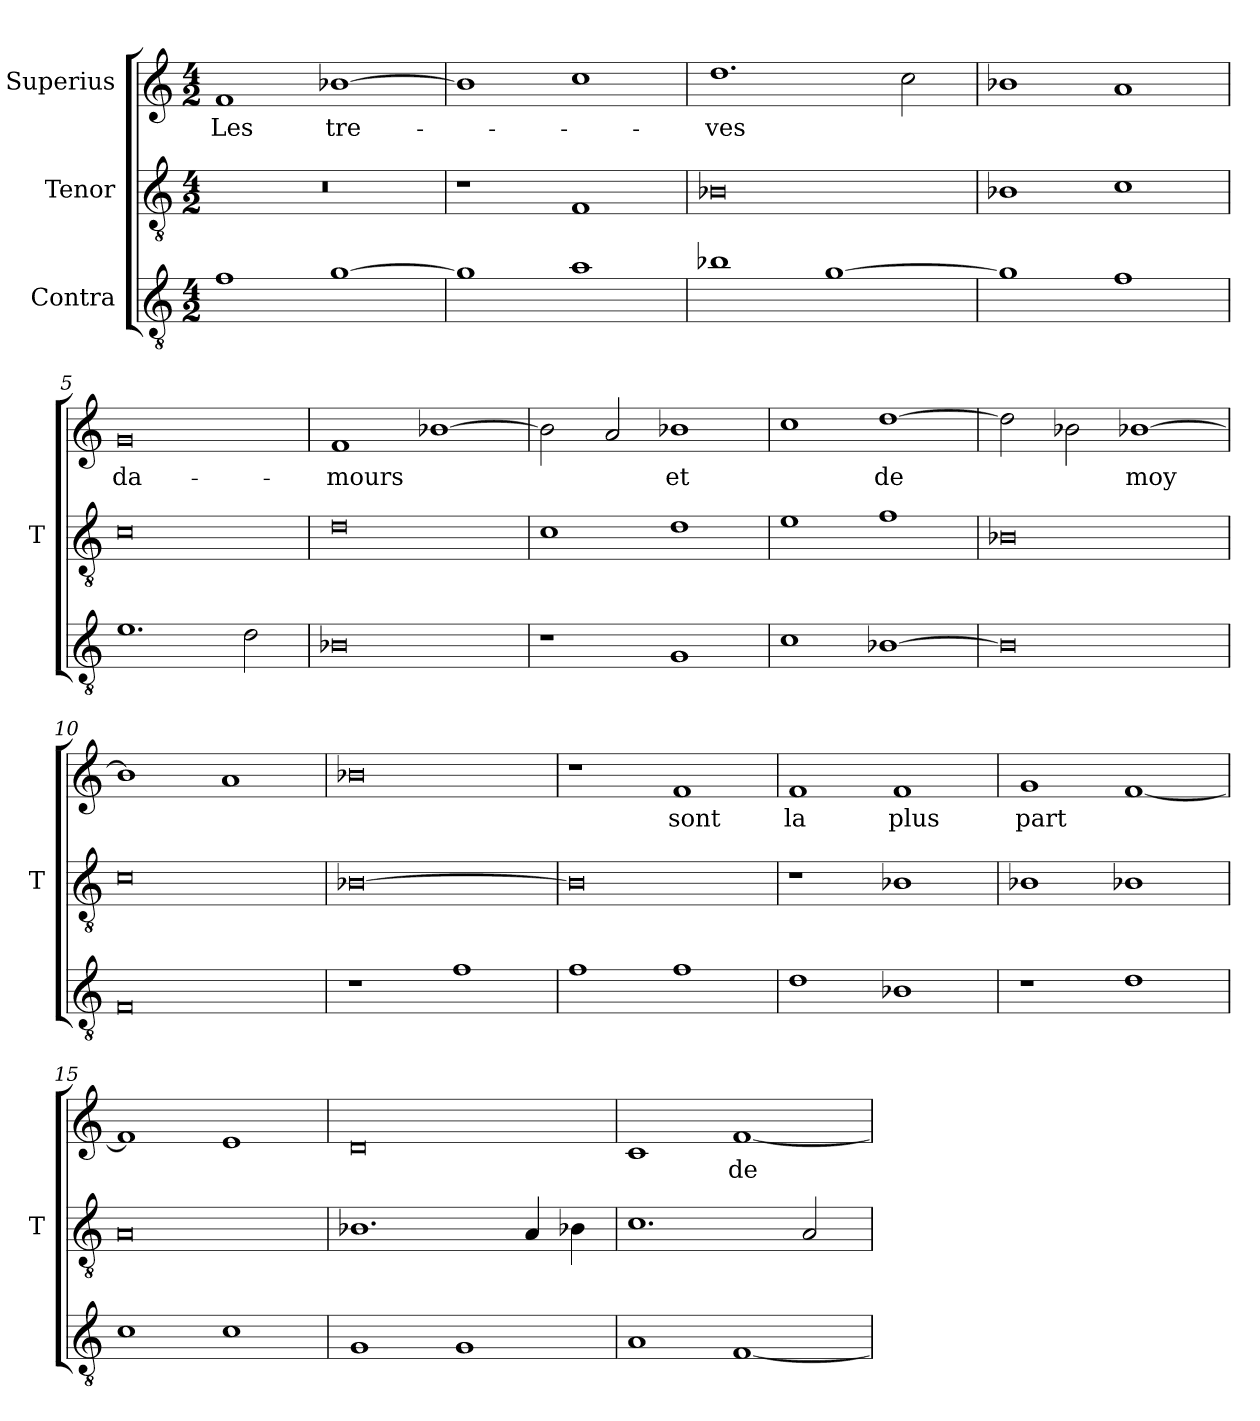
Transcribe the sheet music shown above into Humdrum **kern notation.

**kern	**kern	**kern	**text
*part3	*part2	*part1	*part1
*staff3	*staff2	*staff1	*staff1
*I"Contra	*I"Tenor	*I"Superius	*
*	*I'T	*	*
*clefGv2	*clefGv2	*clefG2	*
*M4/2	*M4/2	*M4/2	*
=1	=1	=1	=1
1f	0r	1f	-Les
[1g	.	[1b-X	tre-
=2	=2	=2	=2
1g]	1r	1b-]	.
1a	1F	1cc	.
=3	=3	=3	=3
1b-X	0B-X	1.dd	-ves
[1g	.	.	.
.	.	2cc	.
=4	=4	=4	=4
1g]	1B-X	1b-X	.
1f	1c	1a	.
=5	=5	=5	=5
1.e	0c	0g	da-
2d	.	.	.
=6	=6	=6	=6
0B-X	0d	1f	-mours
.	.	[1b-X	.
=7	=7	=7	=7
1r	1c	2b-]	.
.	.	2a	.
1G	1d	1b-X	-et
=8	=8	=8	=8
1c	1e	1cc	.
[1B-X	1f	[1dd	-de
=9	=9	=9	=9
0B-]	0B-X	2dd]	.
.	.	2b-X	.
.	.	[1b-X	-moy
=10	=10	=10	=10
0F	0c	1b-]	.
.	.	1a	.
=11	=11	=11	=11
1r	[0B-X	0b-X	.
1f	.	.	.
=12	=12	=12	=12
1f	0B-]	1r	.
1f	.	1f	-sont
=13	=13	=13	=13
1d	1r	1f	-la
1B-X	1B-X	1f	-plus
=14	=14	=14	=14
1r	1B-X	1g	-part
1d	1B-X	[1f	.
=15	=15	=15	=15
1c	0A	1f]	.
1c	.	1e	.
=16	=16	=16	=16
1G	1.B-X	0d	.
1G	.	.	.
.	4A	.	.
.	4B-X	.	.
=17	=17	=17	=17
1A	1.c	1c	.
[1F	.	[1f	-de
.	2A	.	.
=	=	=	=
*-	*-	*-	*-
